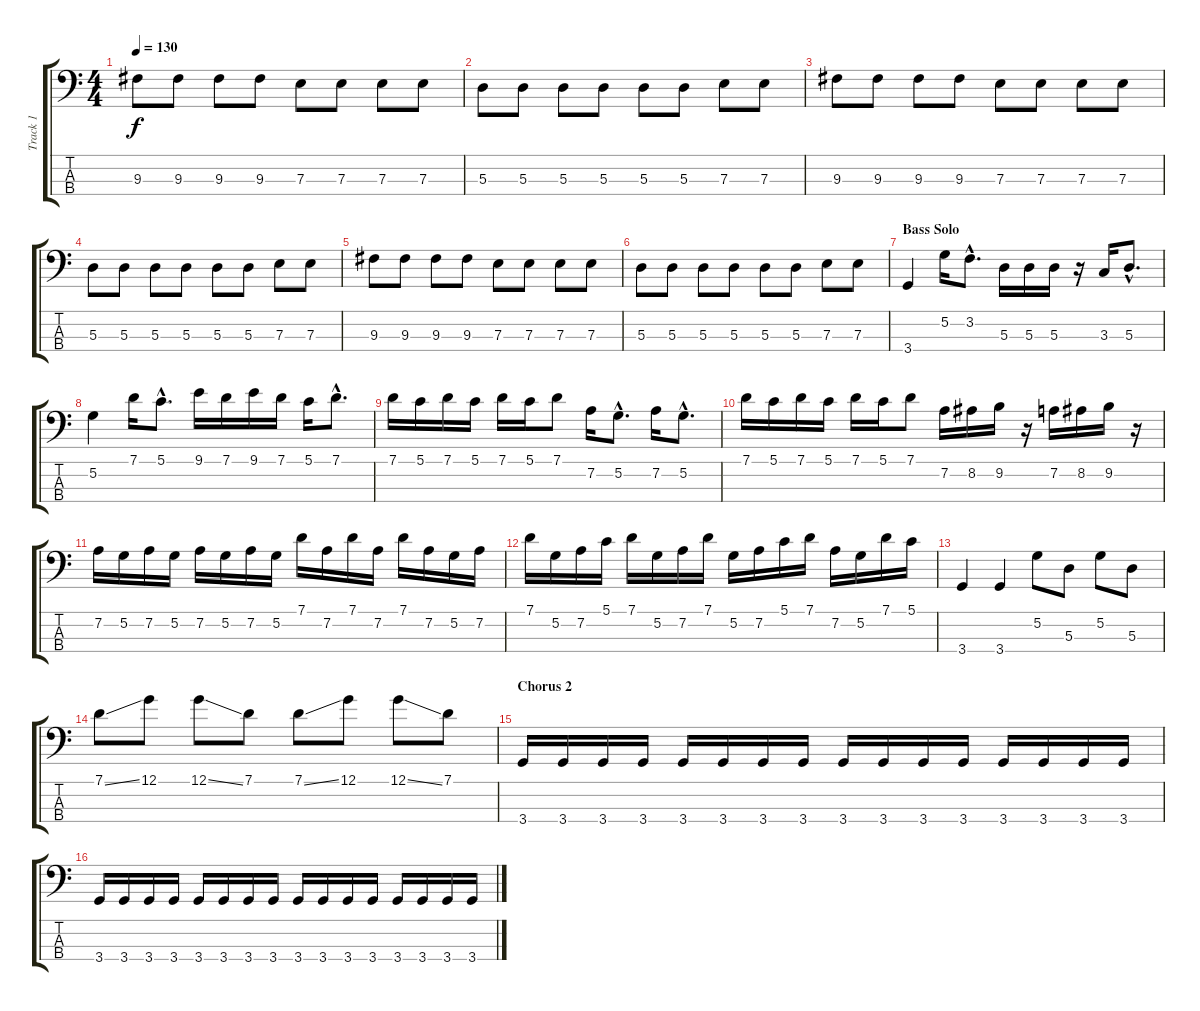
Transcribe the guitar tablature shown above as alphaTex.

\track ("Track 1" "Track 1") {instrument electricbasspick}
\staff {score tabs}
\tuning (G2 D2 A1 E1) {hide}
\ts (4 4)
\tempo 130
\clef f4
\ks c
9.3.8{dy f} 9.3.8 9.3.8 9.3.8 7.3.8 7.3.8 7.3.8 7.3.8 |
5.3.8 5.3.8 5.3.8 5.3.8 5.3.8 5.3.8 7.3.8 7.3.8 |
9.3.8 9.3.8 9.3.8 9.3.8 7.3.8 7.3.8 7.3.8 7.3.8 |
5.3.8 5.3.8 5.3.8 5.3.8 5.3.8 5.3.8 7.3.8 7.3.8 |
9.3.8 9.3.8 9.3.8 9.3.8 7.3.8 7.3.8 7.3.8 7.3.8 |
5.3.8 5.3.8 5.3.8 5.3.8 5.3.8 5.3.8 7.3.8 7.3.8 |
\section ("" "Bass Solo")
3.4.4 5.2.16 3.2{hac}.8{d} 5.3.16 5.3.16 5.3.16 r.16 3.3.16 5.3{hac}.8{d} |
5.2.4 7.1.16 5.1{hac}.8{d} 9.1.16 7.1.16 9.1.16 7.1.16 5.1.16 7.1{hac}.8{d} |
7.1.16 5.1.16 7.1.16 5.1.16 7.1.16 5.1.16 7.1.8 7.2.16 5.2{hac}.8{d} 7.2.16 5.2{hac}.8{d} |
7.1.16 5.1.16 7.1.16 5.1.16 7.1.16 5.1.16 7.1.8 7.2.16 8.2.16 9.2.16 r.16 7.2.16 8.2.16 9.2.16 r.16 |
7.2.16 5.2.16 7.2.16 5.2.16 7.2.16 5.2.16 7.2.16 5.2.16 7.1.16 7.2.16 7.1.16 7.2.16 7.1.16 7.2.16 5.2.16 7.2.16 |
7.1.16 5.2.16 7.2.16 5.1.16 7.1.16 5.2.16 7.2.16 7.1.16 5.2.16 7.2.16 5.1.16 7.1.16 7.2.16 5.2.16 7.1.16 5.1.16 |
3.4.4 3.4.4 5.2.8 5.3.8 5.2.8 5.3.8 |
7.1{ss}.8 12.1.8 12.1{ss}.8 7.1.8 7.1{ss}.8 12.1.8 12.1{ss}.8 7.1.8 |
\section ("" "Chorus 2")
3.4.16 3.4.16 3.4.16 3.4.16 3.4.16 3.4.16 3.4.16 3.4.16 3.4.16 3.4.16 3.4.16 3.4.16 3.4.16 3.4.16 3.4.16 3.4.16 |
3.4.16 3.4.16 3.4.16 3.4.16 3.4.16 3.4.16 3.4.16 3.4.16 3.4.16 3.4.16 3.4.16 3.4.16 3.4.16 3.4.16 3.4.16 3.4.16
